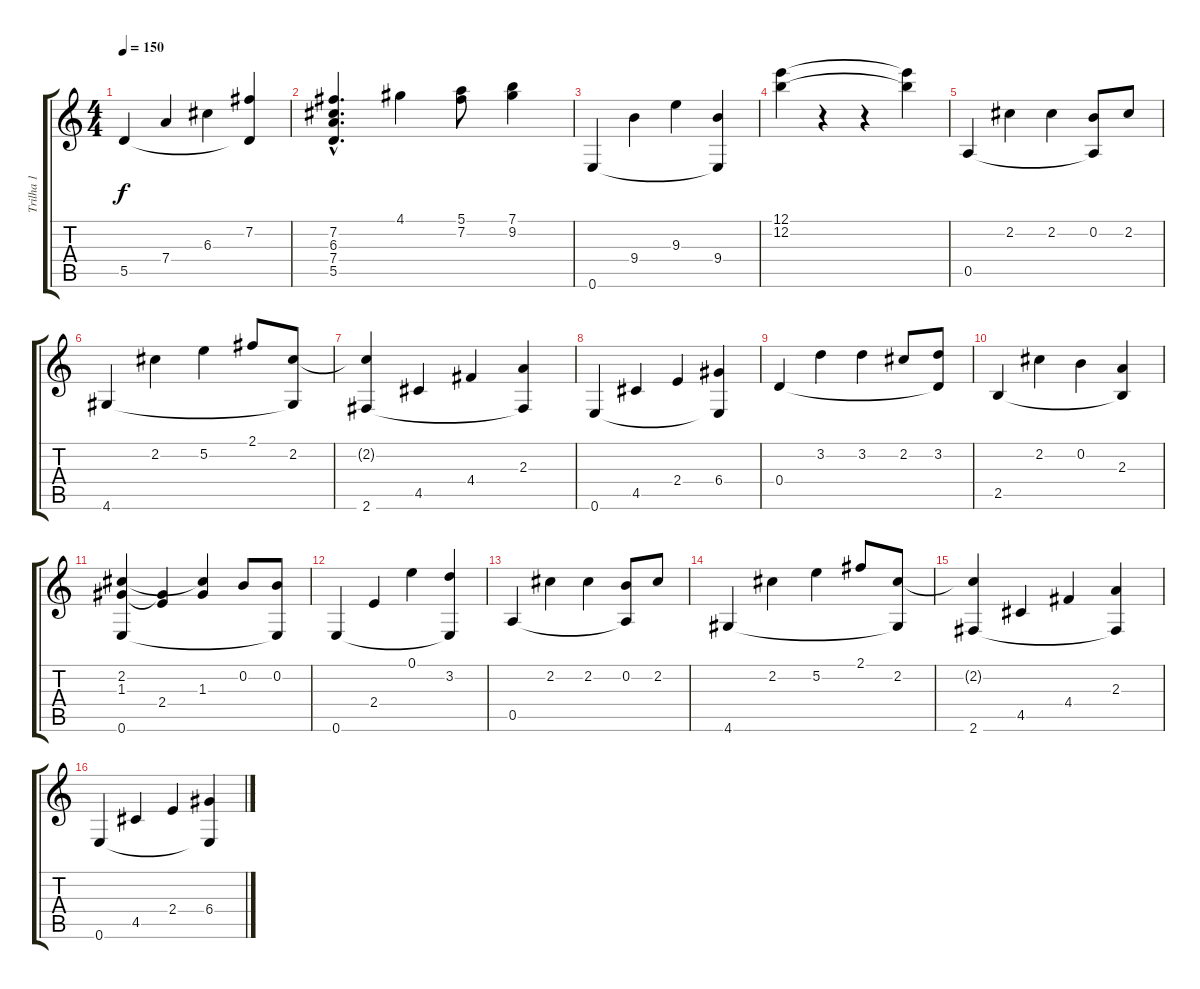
\track ("Trilha 1" "Trilha 1") {instrument acousticguitarsteel}
\staff {score tabs}
\tuning (E4 B3 G3 D3 A2 E2) {hide}
\ts (4 4)
\tempo 150
\clef g2
\ks c
5.5.4{dy f} 7.4.4 6.3.4 (7.2 5.5{t}).4 |
(7.2{hac} 6.3{hac} 7.4{hac} 5.5{hac}).4{d} 4.1.4 (5.1 7.2).8 (7.1 9.2).4 |
0.6.4 9.4.4 9.3.4 (9.4 0.6{t}).4 |
(12.1 12.2).4 r.4 r.4 (12.1{t} 12.2{t}).4 |
0.5.4 2.2.4 2.2.4 (0.2 0.5{t}).8 2.2.8 |
4.6.4 2.2.4 5.2.4 2.1.8 (2.2 4.6{t}).8 |
(2.2{t} 2.6).4 4.5.4 4.4.4 (2.3 2.6{t}).4 |
0.6.4 4.5.4 2.4.4 (6.4 0.6{t}).4 |
0.4.4 3.2.4 3.2.4 2.2.8 (3.2 0.4{t}).8 |
2.5.4 2.2.4 0.2.4 (2.3 2.5{t}).4 |
(2.2 1.3 0.6).4 (1.3{t} 2.4).4 (2.2{t} 1.3).4 0.2.8 (0.2 0.6{t}).8 |
0.6.4 2.4.4 0.1.4 (3.2 0.6{t}).4 |
0.5.4 2.2.4 2.2.4 (0.2 0.5{t}).8 2.2.8 |
4.6.4 2.2.4 5.2.4 2.1.8 (2.2 4.6{t}).8 |
(2.2{t} 2.6).4 4.5.4 4.4.4 (2.3 2.6{t}).4 |
0.6.4 4.5.4 2.4.4 (6.4 0.6{t}).4
